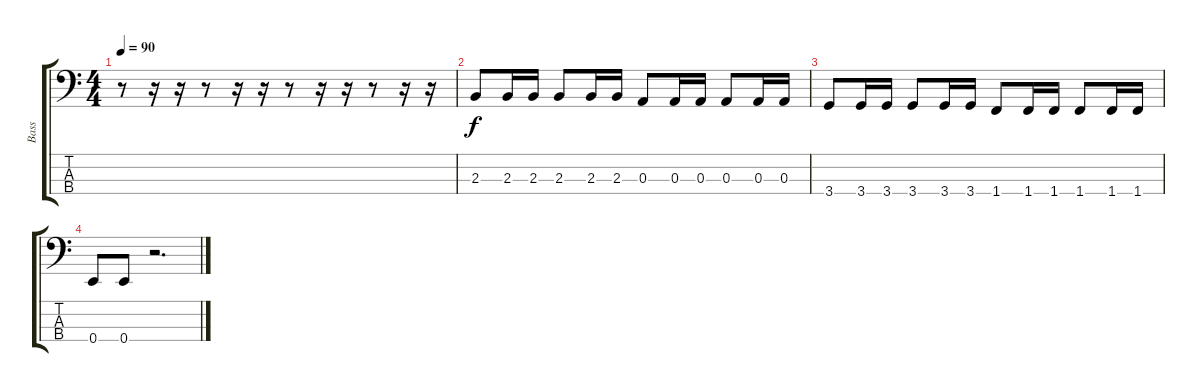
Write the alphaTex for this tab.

\track ("Bass" "Bass") {instrument electricbassfinger}
\staff {score tabs}
\tuning (G2 D2 A1 E1) {hide}
\ts (4 4)
\tempo 90
\clef f4
\ks c
r.8{dy f} r.16 r.16 r.8 r.16 r.16 r.8 r.16 r.16 r.8 r.16 r.16 |
2.3.8 2.3.16 2.3.16 2.3.8 2.3.16 2.3.16 0.3.8 0.3.16 0.3.16 0.3.8 0.3.16 0.3.16 |
3.4.8 3.4.16 3.4.16 3.4.8 3.4.16 3.4.16 1.4.8 1.4.16 1.4.16 1.4.8 1.4.16 1.4.16 |
0.4.8 0.4.8 r.2{d}
